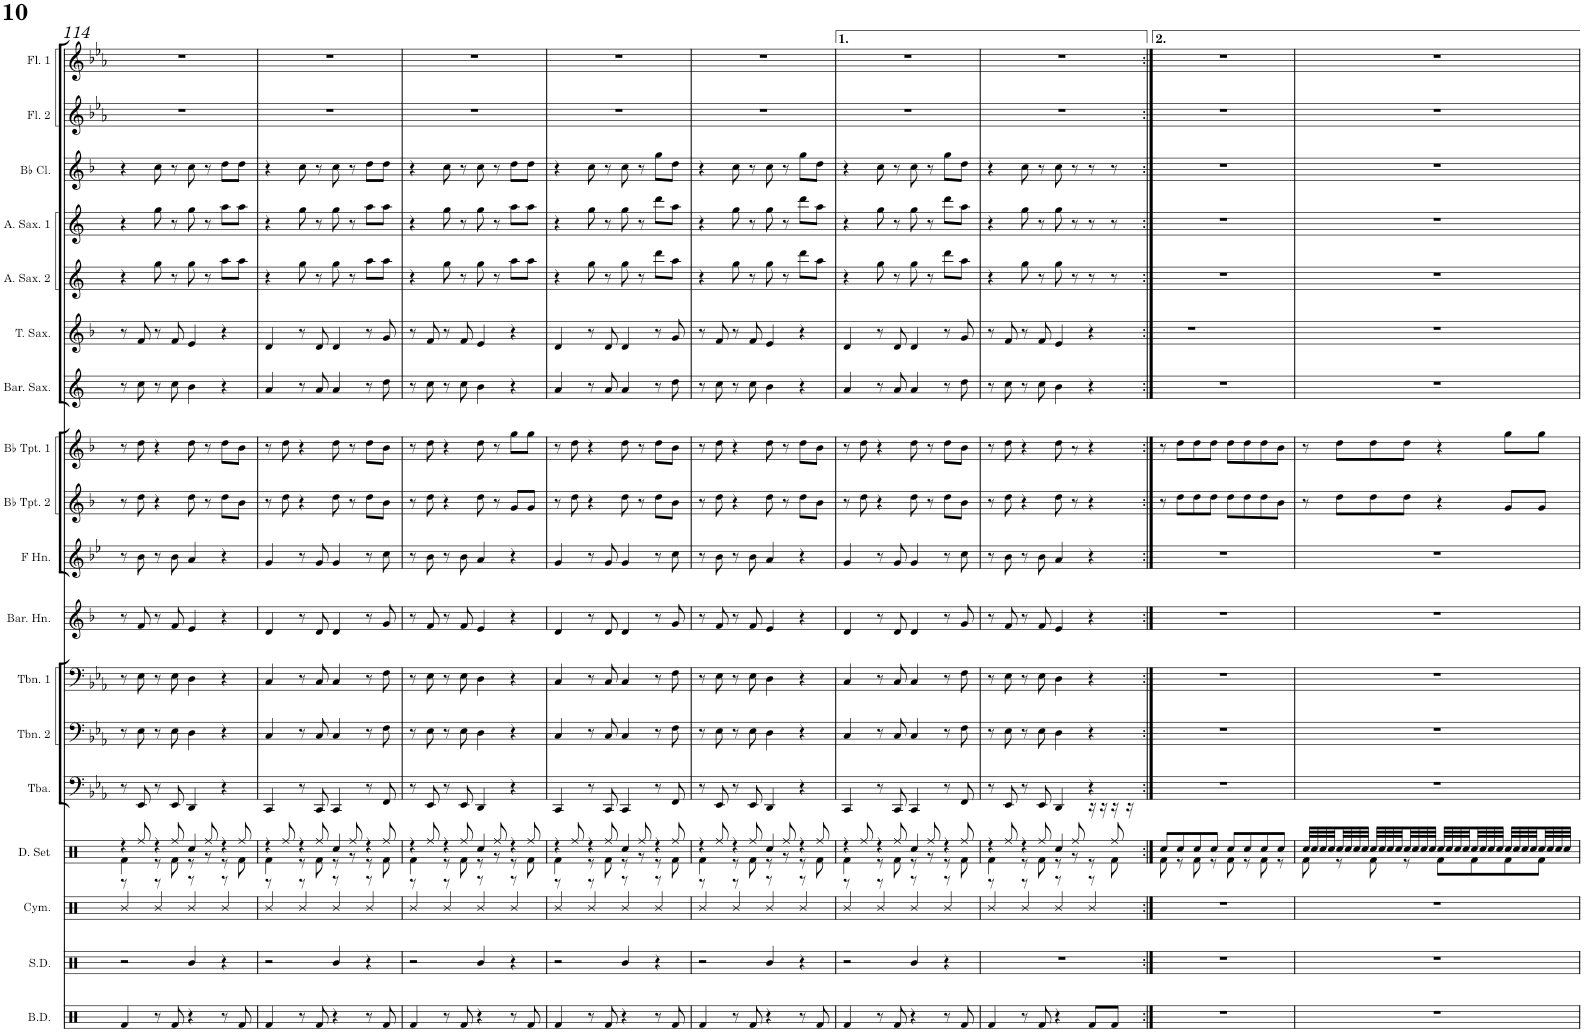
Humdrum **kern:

**kern	**kern	**kern	**kern	**kern	**kern	**kern	**kern	**kern	**kern	**kern	**kern	**kern	**kern	**kern	**kern	**kern	**kern
*part18	*part17	*part16	*part15	*part14	*part13	*part12	*part11	*part10	*part9	*part8	*part7	*part6	*part5	*part4	*part3	*part2	*part1
*staff18	*staff17	*staff16	*staff15	*staff14	*staff13	*staff12	*staff11	*staff10	*staff9	*staff8	*staff7	*staff6	*staff5	*staff4	*staff3	*staff2	*staff1
*I"Bass Drums	*I"Snare Drum	*I"Cymbals	*I"Drumset	*I"Tuba	*I"Trombone 2	*I"Trombone 1	*I"Baritone Horn	*I"Horn in F	*I"Bb Trumpet 2	*I"Bb Trumpet 1	*I"Baritone Saxophone	*I"Tenor Saxophone	*I"Alto Saxophone 2	*I"Alto Saxophone 1	*I"Bb Clarinet	*I"Flute 2	*I"Flute 1
*I'B.D.	*I'S.D.	*I'Cym.	*I'D. Set	*I'Tba.	*I'Tbn. 2	*I'Tbn. 1	*I'Bar. Hn.	*	*I'Bb Tpt. 2	*I'Bb Tpt. 1	*I'Bar. Sax.	*I'T. Sax.	*I'A. Sax. 2	*I'A. Sax. 1	*I'Bb Cl.	*I'Fl. 2	*I'Fl. 1
!!LO:PB:g=z
*clefX	*clefX	*clefX	*clefX	*clefF4	*clefF4	*clefF4	*clefG2	*clefG2	*clefG2	*clefG2	*clefG2	*clefG2	*clefG2	*clefG2	*clefG2	*clefG2	*clefG2
*	*	*	*	*	*	*	*Trd8c14	*Trd4c7	*Trd1c2	*Trd1c2	*Trd12c21	*Trd8c14	*Trd5c9	*Trd5c9	*Trd1c2	*	*
*k[]	*k[]	*k[]	*k[]	*k[b-e-a-]	*k[b-e-a-]	*k[b-e-a-]	*k[b-]	*k[b-e-]	*k[b-]	*k[b-]	*k[]	*k[b-]	*k[]	*k[]	*k[b-]	*k[b-e-a-]	*k[b-e-a-]
*M4/4	*M4/4	*M4/4	*M4/4	*M4/4	*M4/4	*M4/4	*M4/4	*M4/4	*M4/4	*M4/4	*M4/4	*M4/4	*M4/4	*M4/4	*M4/4	*M4/4	*M4/4
=114	=114	=114	=114	=114	=114	=114	=114	=114	=114	=114	=114	=114	=114	=114	=114	=114	=114
*	*	*	*^	*	*	*	*	*	*	*	*	*	*	*	*	*	*
*	*	*	*	*^	*	*	*	*	*	*	*	*	*	*	*	*	*	*
4Rf/	2r	4R/	4r	4Rf\	8r	8r	8r	8r	8r	8r	8r	8r	8r	8r	4r	4r	4r	1r	1r
.	.	.	.	.	8Rff/	8EE-/	8E-\	8E-\	8f/	8b-\	8dd\	8dd\	8cc\	8f/	.	.	.	.	.
8r	.	4R/	4r	8r	8r	8r	8r	8r	8r	8r	4r	4r	8r	8r	8gg\	8gg\	8cc\	.	.
8Rf/	.	.	.	8Rf\	8Rff/	8EE-/	8E-\	8E-\	8f/	8b-\	.	.	8cc\	8f/	8r	8r	8r	.	.
4r	4R/	4R/	4Rcc/	8r	8r	4DD/	4D\	4D\	4e/	4a/	8dd\	8dd\	4b\	4e/	8gg\	8gg\	8cc\	.	.
.	.	.	.	8r	8Rff/	.	.	.	.	.	8r	8r	.	.	8r	8r	8r	.	.
8r	4r	4R/	4r	8r	8r	4r	4r	4r	4r	4r	8dd\L	8dd\L	4r	4r	8aa\L	8aa\L	8dd\L	.	.
8Rf/	.	.	.	8Rf\	8Rff/	.	.	.	.	.	8b-\J	8b-\J	.	.	8aa\J	8aa\J	8dd\J	.	.
=115	=115	=115	=115	=115	=115	=115	=115	=115	=115	=115	=115	=115	=115	=115	=115	=115	=115	=115	=115
4Rf/	2r	4R/	4r	4Rf\	8r	4CC/	4C/	4C/	4d/	4g/	8r	8r	4a/	4d/	4r	4r	4r	1r	1r
.	.	.	.	.	8Rff/	.	.	.	.	.	8dd\	8dd\	.	.	.	.	.	.	.
8r	.	4R/	4r	8r	8r	8r	8r	8r	8r	8r	4r	4r	8r	8r	8gg\	8gg\	8cc\	.	.
8Rf/	.	.	.	8Rf\	8Rff/	8CC/	8C/	8C/	8d/	8g/	.	.	8a/	8d/	8r	8r	8r	.	.
4r	4R/	4R/	4Rcc/	8r	8r	4CC/	4C/	4C/	4d/	4g/	8dd\	8dd\	4a/	4d/	8gg\	8gg\	8cc\	.	.
.	.	.	.	8r	8Rff/	.	.	.	.	.	8r	8r	.	.	8r	8r	8r	.	.
8r	4r	4R/	4r	8r	8r	8r	8r	8r	8r	8r	8dd\L	8dd\L	8r	8r	8aa\L	8aa\L	8dd\L	.	.
8Rf/	.	.	.	8Rf\	8Rff/	8FF/	8F\	8F\	8g/	8cc\	8b-\J	8b-\J	8dd\	8g/	8aa\J	8aa\J	8dd\J	.	.
=116	=116	=116	=116	=116	=116	=116	=116	=116	=116	=116	=116	=116	=116	=116	=116	=116	=116	=116	=116
4Rf/	2r	4R/	4r	4Rf\	8r	8r	8r	8r	8r	8r	8r	8r	8r	8r	4r	4r	4r	1r	1r
.	.	.	.	.	8Rff/	8EE-/	8E-\	8E-\	8f/	8b-\	8dd\	8dd\	8cc\	8f/	.	.	.	.	.
8r	.	4R/	4r	8r	8r	8r	8r	8r	8r	8r	4r	4r	8r	8r	8gg\	8gg\	8cc\	.	.
8Rf/	.	.	.	8Rf\	8Rff/	8EE-/	8E-\	8E-\	8f/	8b-\	.	.	8cc\	8f/	8r	8r	8r	.	.
4r	4R/	4R/	4Rcc/	8r	8r	4DD/	4D\	4D\	4e/	4a/	8dd\	8dd\	4b\	4e/	8gg\	8gg\	8cc\	.	.
.	.	.	.	8r	8Rff/	.	.	.	.	.	8r	8r	.	.	8r	8r	8r	.	.
8r	4r	4R/	4r	8r	8r	4r	4r	4r	4r	4r	8g/L	8gg\L	4r	4r	8aa\L	8aa\L	8dd\L	.	.
8Rf/	.	.	.	8Rf\	8Rff/	.	.	.	.	.	8g/J	8gg\J	.	.	8aa\J	8aa\J	8dd\J	.	.
=117	=117	=117	=117	=117	=117	=117	=117	=117	=117	=117	=117	=117	=117	=117	=117	=117	=117	=117	=117
4Rf/	2r	4R/	4r	4Rf\	8r	4CC/	4C/	4C/	4d/	4g/	8r	8r	4a/	4d/	4r	4r	4r	1r	1r
.	.	.	.	.	8Rff/	.	.	.	.	.	8dd\	8dd\	.	.	.	.	.	.	.
8r	.	4R/	4r	8r	8r	8r	8r	8r	8r	8r	4r	4r	8r	8r	8gg\	8gg\	8cc\	.	.
8Rf/	.	.	.	8Rf\	8Rff/	8CC/	8C/	8C/	8d/	8g/	.	.	8a/	8d/	8r	8r	8r	.	.
4r	4R/	4R/	4Rcc/	8r	8r	4CC/	4C/	4C/	4d/	4g/	8dd\	8dd\	4a/	4d/	8gg\	8gg\	8cc\	.	.
.	.	.	.	8r	8Rff/	.	.	.	.	.	8r	8r	.	.	8r	8r	8r	.	.
8r	4r	4R/	4r	8r	8r	8r	8r	8r	8r	8r	8dd\L	8dd\L	8r	8r	8ddd\L	8ddd\L	8gg\L	.	.
8Rf/	.	.	.	8Rf\	8Rff/	8FF/	8F\	8F\	8g/	8cc\	8b-\J	8b-\J	8dd\	8g/	8aa\J	8aa\J	8dd\J	.	.
=118	=118	=118	=118	=118	=118	=118	=118	=118	=118	=118	=118	=118	=118	=118	=118	=118	=118	=118	=118
4Rf/	2r	4R/	4r	4Rf\	8r	8r	8r	8r	8r	8r	8r	8r	8r	8r	4r	4r	4r	1r	1r
.	.	.	.	.	8Rff/	8EE-/	8E-\	8E-\	8f/	8b-\	8dd\	8dd\	8cc\	8f/	.	.	.	.	.
8r	.	4R/	4r	8r	8r	8r	8r	8r	8r	8r	4r	4r	8r	8r	8gg\	8gg\	8cc\	.	.
8Rf/	.	.	.	8Rf\	8Rff/	8EE-/	8E-\	8E-\	8f/	8b-\	.	.	8cc\	8f/	8r	8r	8r	.	.
4r	4R/	4R/	4Rcc/	8r	8r	4DD/	4D\	4D\	4e/	4a/	8dd\	8dd\	4b\	4e/	8gg\	8gg\	8cc\	.	.
.	.	.	.	8r	8Rff/	.	.	.	.	.	8r	8r	.	.	8r	8r	8r	.	.
8r	4r	4R/	4r	8r	8r	4r	4r	4r	4r	4r	8dd\L	8dd\L	4r	4r	8ddd\L	8ddd\L	8gg\L	.	.
8Rf/	.	.	.	8Rf\	8Rff/	.	.	.	.	.	8b-\J	8b-\J	.	.	8aa\J	8aa\J	8dd\J	.	.
=119	=119	=119	=119	=119	=119	=119	=119	=119	=119	=119	=119	=119	=119	=119	=119	=119	=119	=119	=119
4Rf/	2r	4R/	4r	4Rf\	8r	4CC/	4C/	4C/	4d/	4g/	8r	8r	4a/	4d/	4r	4r	4r	1r	1r
.	.	.	.	.	8Rff/	.	.	.	.	.	8dd\	8dd\	.	.	.	.	.	.	.
8r	.	4R/	4r	8r	8r	8r	8r	8r	8r	8r	4r	4r	8r	8r	8gg\	8gg\	8cc\	.	.
8Rf/	.	.	.	8Rf\	8Rff/	8CC/	8C/	8C/	8d/	8g/	.	.	8a/	8d/	8r	8r	8r	.	.
4r	4R/	4R/	4Rcc/	8r	8r	4CC/	4C/	4C/	4d/	4g/	8dd\	8dd\	4a/	4d/	8gg\	8gg\	8cc\	.	.
.	.	.	.	8r	8Rff/	.	.	.	.	.	8r	8r	.	.	8r	8r	8r	.	.
8r	4r	4R/	4r	8r	8r	8r	8r	8r	8r	8r	8dd\L	8dd\L	8r	8r	8ddd\L	8ddd\L	8gg\L	.	.
8Rf/	.	.	.	8Rf\	8Rff/	8FF/	8F\	8F\	8g/	8cc\	8b-\J	8b-\J	8dd\	8g/	8aa\J	8aa\J	8dd\J	.	.
=120	=120	=120	=120	=120	=120	=120	=120	=120	=120	=120	=120	=120	=120	=120	=120	=120	=120	=120	=120
4Rf/	1r	4R/	4r	4Rf\	8r	8r	8r	8r	8r	8r	8r	8r	8r	8r	4r	4r	4r	1r	1r
.	.	.	.	.	8Rff/	8EE-/	8E-\	8E-\	8f/	8b-\	8dd\	8dd\	8cc\	8f/	.	.	.	.	.
8r	.	4R/	4r	8r	8r	8r	8r	8r	8r	8r	4r	4r	8r	8r	8gg\	8gg\	8cc\	.	.
8Rf/	.	.	.	8Rf\	8Rff/	8EE-/	8E-\	8E-\	8f/	8b-\	.	.	8cc\	8f/	8r	8r	8r	.	.
4r	.	4R/	4Rcc/	8r	8r	4DD/	4D\	4D\	4e/	4a/	8dd\	8dd\	4b\	4e/	8gg\	8gg\	8cc\	.	.
.	.	.	.	8r	8Rff/	.	.	.	.	.	8r	8ra	.	.	8r	8r	8r	.	.
8Rf/L	.	4R/	16r	8r	8r	4r	4r	4r	4r	4r	4r	4r	4r	4r	8r	8r	8r	.	.
.	.	.	16r	.	.	.	.	.	.	.	.	.	.	.	.	.	.	.	.
8Rf/J	.	.	16r	8Rf\	8Rff/	.	.	.	.	.	.	.	.	.	8r	8r	8r	.	.
.	.	.	16r	.	.	.	.	.	.	.	.	.	.	.	.	.	.	.	.
*	*	*	*	*v	*v	*	*	*	*	*	*	*	*	*	*	*	*	*	*
=121:|!	=121:|!	=121:|!	=121:|!	=121:|!	=121:|!	=121:|!	=121:|!	=121:|!	=121:|!	=121:|!	=121:|!	=121:|!	=121:|!	=121:|!	=121:|!	=121:|!	=121:|!	=121:|!
1r	1r	1r	8Rcc/L	8Rf\	1r	1r	1r	1r	1r	8r	8r	1r	1r	1r	1r	1r	1r	1r
.	.	.	8Rcc/	8r	.	.	.	.	.	8dd\L	8dd\L	.	.	.	.	.	.	.
.	.	.	8Rcc/	8Rf\	.	.	.	.	.	8dd\	8dd\	.	.	.	.	.	.	.
.	.	.	8Rcc/J	8r	.	.	.	.	.	8dd\J	8dd\J	.	.	.	.	.	.	.
.	.	.	8Rcc/L	8Rf\	.	.	.	.	.	8dd\L	8dd\L	.	.	.	.	.	.	.
.	.	.	8Rcc/	8r	.	.	.	.	.	8dd\	8dd\	.	.	.	.	.	.	.
.	.	.	8Rcc/	8Rf\	.	.	.	.	.	8dd\	8dd\	.	.	.	.	.	.	.
.	.	.	8Rcc/J	8r	.	.	.	.	.	8b-\J	8b-\J	.	.	.	.	.	.	.
=122	=122	=122	=122	=122	=122	=122	=122	=122	=122	=122	=122	=122	=122	=122	=122	=122	=122	=122
1r	1r	1r	32Rcc/LLL	8Rf\	1r	1r	1r	1r	1r	8r	8r	1r	1r	1r	1r	1r	1r	1r
.	.	.	32Rcc/	.	.	.	.	.	.	.	.	.	.	.	.	.	.	.
.	.	.	32Rcc/	.	.	.	.	.	.	.	.	.	.	.	.	.	.	.
.	.	.	32Rcc/	.	.	.	.	.	.	.	.	.	.	.	.	.	.	.
.	.	.	32Rcc/	8r	.	.	.	.	.	8dd\L	8dd\L	.	.	.	.	.	.	.
.	.	.	32Rcc/	.	.	.	.	.	.	.	.	.	.	.	.	.	.	.
.	.	.	32Rcc/	.	.	.	.	.	.	.	.	.	.	.	.	.	.	.
.	.	.	32Rcc/JJJ	.	.	.	.	.	.	.	.	.	.	.	.	.	.	.
.	.	.	32Rcc/LLL	8Rf\	.	.	.	.	.	8dd\	8dd\	.	.	.	.	.	.	.
.	.	.	32Rcc/	.	.	.	.	.	.	.	.	.	.	.	.	.	.	.
.	.	.	32Rcc/	.	.	.	.	.	.	.	.	.	.	.	.	.	.	.
.	.	.	32Rcc/	.	.	.	.	.	.	.	.	.	.	.	.	.	.	.
.	.	.	32Rcc/	8r	.	.	.	.	.	8dd\J	8dd\J	.	.	.	.	.	.	.
.	.	.	32Rcc/	.	.	.	.	.	.	.	.	.	.	.	.	.	.	.
.	.	.	32Rcc/	.	.	.	.	.	.	.	.	.	.	.	.	.	.	.
.	.	.	32Rcc/JJJ	.	.	.	.	.	.	.	.	.	.	.	.	.	.	.
.	.	.	32Rcc/LLL	8Rf\L	.	.	.	.	.	4r	4r	.	.	.	.	.	.	.
.	.	.	32Rcc/	.	.	.	.	.	.	.	.	.	.	.	.	.	.	.
.	.	.	32Rcc/	.	.	.	.	.	.	.	.	.	.	.	.	.	.	.
.	.	.	32Rcc/	.	.	.	.	.	.	.	.	.	.	.	.	.	.	.
.	.	.	32Rcc/	8Rf\	.	.	.	.	.	.	.	.	.	.	.	.	.	.
.	.	.	32Rcc/	.	.	.	.	.	.	.	.	.	.	.	.	.	.	.
.	.	.	32Rcc/	.	.	.	.	.	.	.	.	.	.	.	.	.	.	.
.	.	.	32Rcc/JJJ	.	.	.	.	.	.	.	.	.	.	.	.	.	.	.
.	.	.	32Rcc/LLL	8Rf\	.	.	.	.	.	8g/L	8gg\L	.	.	.	.	.	.	.
.	.	.	32Rcc/	.	.	.	.	.	.	.	.	.	.	.	.	.	.	.
.	.	.	32Rcc/	.	.	.	.	.	.	.	.	.	.	.	.	.	.	.
.	.	.	32Rcc/	.	.	.	.	.	.	.	.	.	.	.	.	.	.	.
.	.	.	32Rcc/	8Rf\J	.	.	.	.	.	8g/J	8gg\J	.	.	.	.	.	.	.
.	.	.	32Rcc/	.	.	.	.	.	.	.	.	.	.	.	.	.	.	.
.	.	.	32Rcc/	.	.	.	.	.	.	.	.	.	.	.	.	.	.	.
.	.	.	32Rcc/JJJ	.	.	.	.	.	.	.	.	.	.	.	.	.	.	.
*	*	*	*v	*v	*	*	*	*	*	*	*	*	*	*	*	*	*	*
=	=	=	=	=	=	=	=	=	=	=	=	=	=	=	=	=	=
*-	*-	*-	*-	*-	*-	*-	*-	*-	*-	*-	*-	*-	*-	*-	*-	*-	*-
